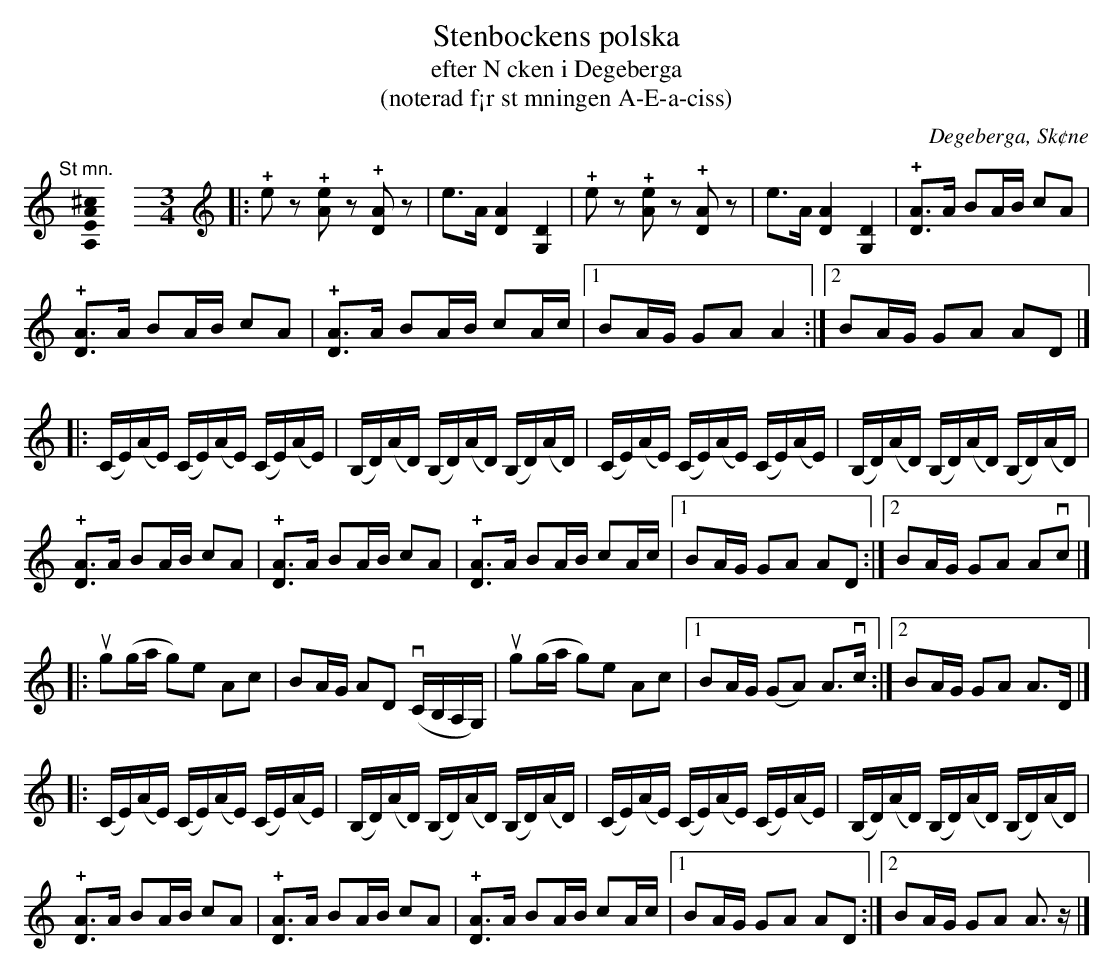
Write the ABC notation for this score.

X:1
T:Stenbockens polska
T:efter N cken i Degeberga
T:(noterad f¡r st mningen A-E-a-ciss)
O:Degeberga, Sk¢ne
U:o=+open+
M:none
K:A
[K:C]
"@-20,30 St mn."[A,EA^c]0 \
[M:3/4]\
[L:1/4]\
[K:C clef=treble]\
[L:1/8]|: !+!ez !+![Ae]z !+![DA]z | e>A [DA]2 [G,D]2 | !+!ez !+![Ae]z !+![DA]z | e>A [DA]2 [G,D]2 | !+![DA]>A BA/B/ cA |
 !+![DA]>A BA/B/ cA | !+![DA]>A BA/B/ cA/c/ |1 BA/G/ GA A2 :|2 BA/G/ GA AD |]
[L:1/16]|: (CE)(AE) (CE)(AE) (CE)(AE) | (B,D)(AD) (B,D)(AD) (B,D)(AD) | (CE)(AE) (CE)(AE) (CE)(AE) | (B,D)(AD) (B,D)(AD) (B,D)(AD) |
[L:1/8] !+![DA]>A BA/B/ cA | !+![DA]>A BA/B/ cA | !+![DA]>A BA/B/ cA/c/ |1 BA/G/ GA AD :|2 BA/G/ GA Avc |]
[L:1/8] |: ug(g/a/ g)e Ac | BA/G/ AD v(C/B,/A,/G,/) | ug(g/a/ g)e Ac |1 BA/G/ (GA) A>vc :|2 BA/G/ GA A>D |]
[L:1/16]|: (CE)(AE) (CE)(AE) (CE)(AE) | (B,D)(AD) (B,D)(AD) (B,D)(AD) | (CE)(AE) (CE)(AE) (CE)(AE) | (B,D)(AD) (B,D)(AD) (B,D)(AD) |
[L:1/8] !+![DA]>A BA/B/ cA | !+![DA]>A BA/B/ cA | !+![DA]>A BA/B/ cA/c/ |1 BA/G/ GA AD :|2 BA/G/ GA A>z |]
